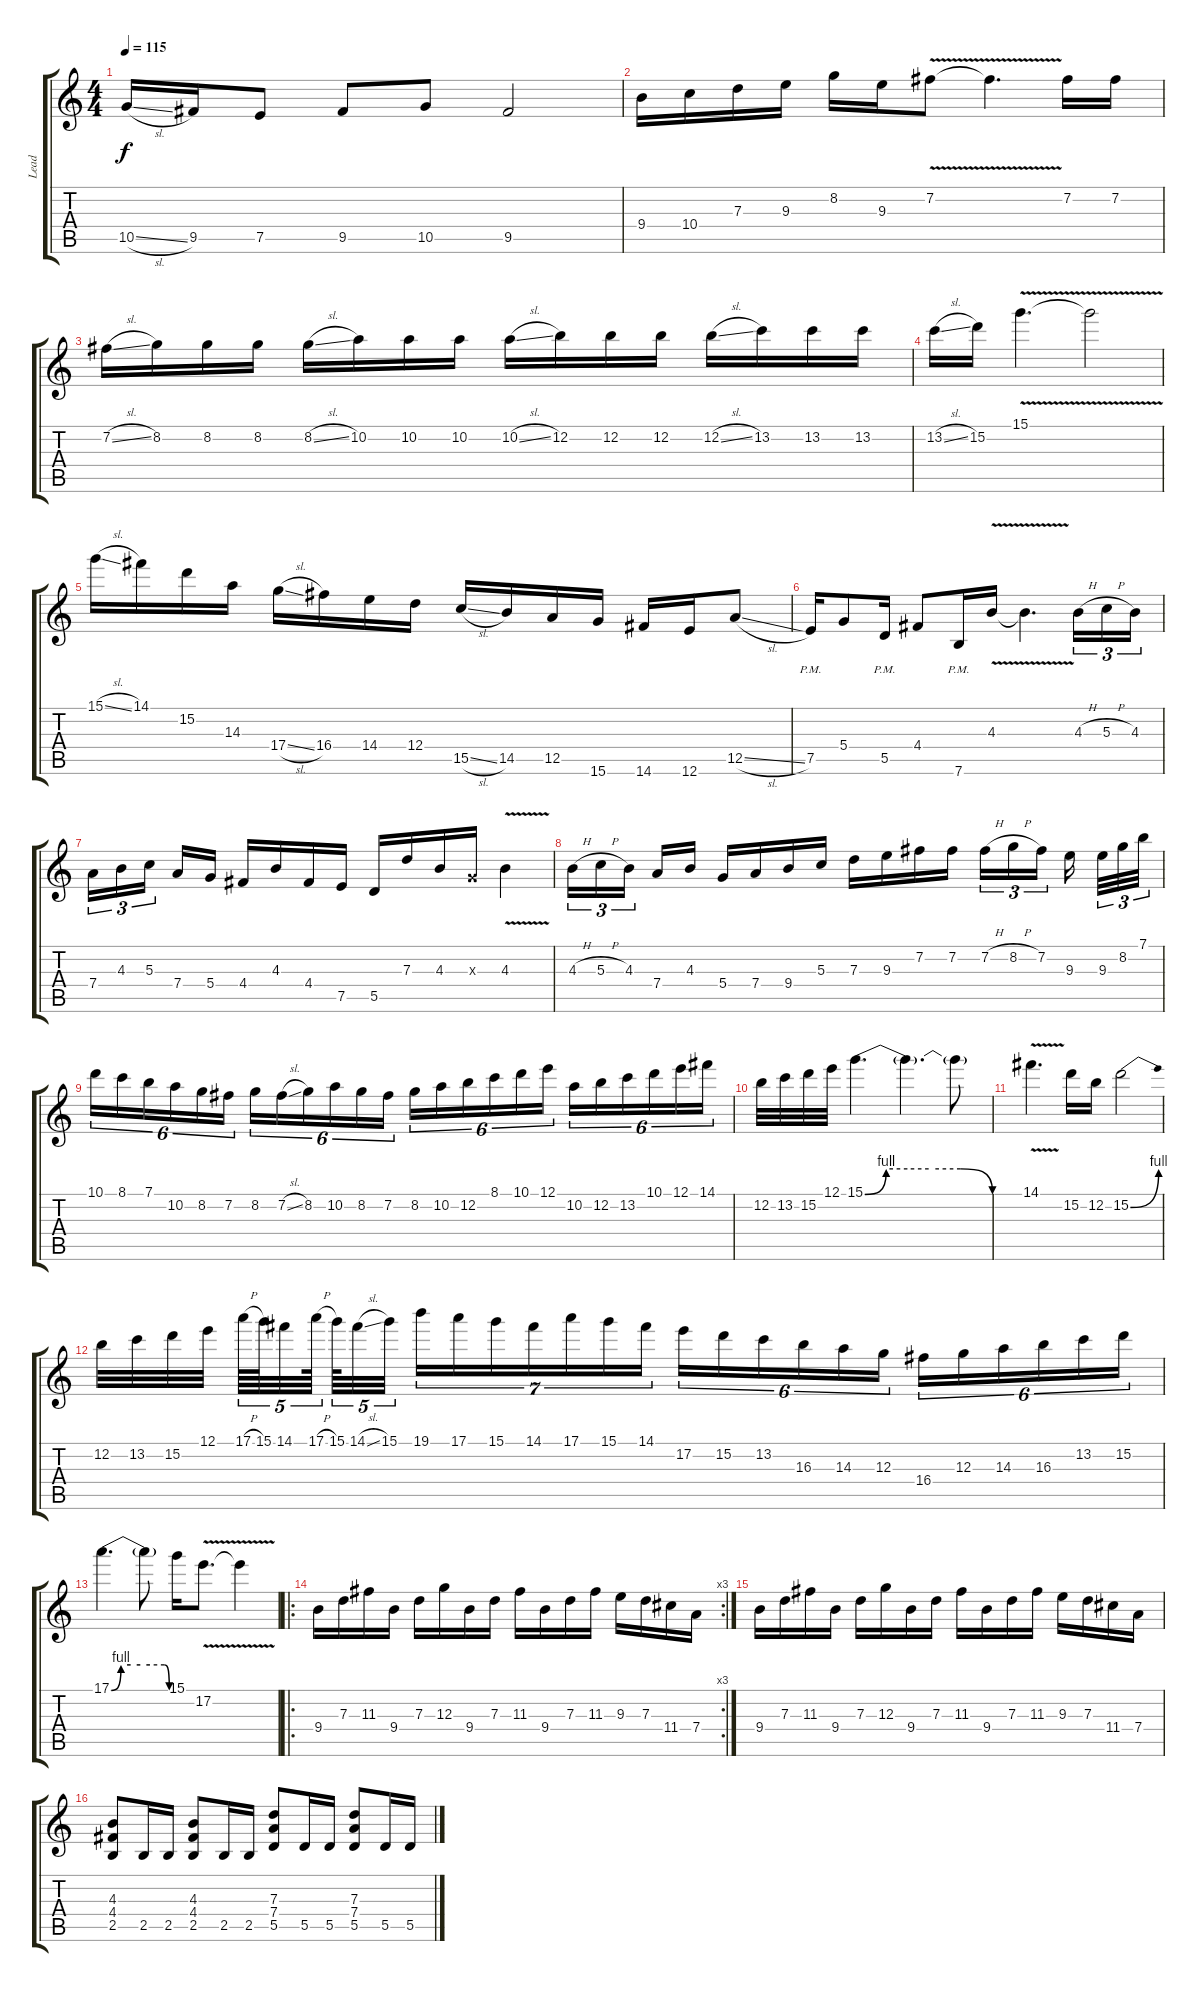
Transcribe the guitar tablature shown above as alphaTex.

\track ("Lead" "Lead") {instrument distortionguitar}
\staff {score tabs}
\tuning (E4 B3 G3 D3 A2 E2) {hide}
\ts (4 4)
\tempo 115
\clef g2
\ks c
10.5{sl}.16{dy f} 9.5.16 7.5.8 9.5.8 10.5.8 9.5.2 |
9.4.16 10.4.16 7.3.16 9.3.16 8.2.16 9.3.16 7.2{v}.8 7.2{t}.4{d} 7.2.16 7.2.16 |
7.2{sl}.16 8.2.16 8.2.16 8.2.16 8.2{sl}.16 10.2.16 10.2.16 10.2.16 10.2{sl}.16 12.2.16 12.2.16 12.2.16 12.2{sl}.16 13.2.16 13.2.16 13.2.16 |
13.2{sl}.16 15.2.16 15.1{v}.4{d} 15.1{t}.2 |
15.1{sl}.16 14.1.16 15.2.16 14.3.16 17.4{sl}.16 16.4.16 14.4.16 12.4.16 15.5{sl}.16 14.5.16 12.5.16 15.6.16 14.6.16 12.6.16 12.5{sl}.8 |
7.5{pm}.16 5.4.8 5.5{pm}.16 4.4.8 7.6{pm}.16 4.3{v}.16 4.3{t}.4{d} 4.3{h}.16{tu (3 2)} 5.3{h}.16{tu (3 2)} 4.3.16{tu (3 2)} |
7.4.16{tu (3 2)} 4.3.16{tu (3 2)} 5.3.16{tu (3 2)} 7.4.16 5.4.16 4.4.16 4.3.16 4.4.16 7.5.16 5.5.16 7.3.16 4.3.16 0.3{x}.16 4.3{v}.4 |
4.3{h}.16{tu (3 2)} 5.3{h}.16{tu (3 2)} 4.3.16{tu (3 2)} 7.4.16 4.3.16 5.4.16 7.4.16 9.4.16 5.3.16 7.3.16 9.3.16 7.2.16 7.2.16 7.2{h}.16{tu (3 2)} 8.2{h}.16{tu (3 2)} 7.2.16{tu (3 2)} 9.3.16 9.3.32{tu (3 2)} 8.2.32{tu (3 2)} 7.1.32{tu (3 2)} |
10.1.16{tu (6 4)} 8.1.16{tu (6 4)} 7.1.16{tu (6 4)} 10.2.16{tu (6 4)} 8.2.16{tu (6 4)} 7.2.16{tu (6 4)} 8.2.16{tu (6 4)} 7.2{sl}.16{tu (6 4)} 8.2.16{tu (6 4)} 10.2.16{tu (6 4)} 8.2.16{tu (6 4)} 7.2.16{tu (6 4)} 8.2.16{tu (6 4)} 10.2.16{tu (6 4)} 12.2.16{tu (6 4)} 8.1.16{tu (6 4)} 10.1.16{tu (6 4)} 12.1.16{tu (6 4)} 10.2.16{tu (6 4)} 12.2.16{tu (6 4)} 13.2.16{tu (6 4)} 10.1.16{tu (6 4)} 12.1.16{tu (6 4)} 14.1.16{tu (6 4)} |
12.2.32 13.2.32 15.2.32 12.1.32 15.1{be (custom 0 0 10 4 20 4 30 4 45 4 60 0)}.4{d} 15.1{t}.4{d} 15.1{t}.8 |
14.1{v}.4{d} 15.2.16 12.2.16 15.2{be (bend 0 0 60 4)}.2 |
12.2.32 13.2.32 15.2.32 12.1.32 17.1{h}.64{tu (5 4)} 15.1.64{tu (5 4)} 14.1.32{tu (5 4)} 17.1{h}.64{tu (5 4)} 15.1.64{tu (5 4)} 14.1{sl}.32{tu (5 4)} 15.1.32{tu (5 4)} 19.1.16{tu (7 4)} 17.1.16{tu (7 4)} 15.1.16{tu (7 4)} 14.1.16{tu (7 4)} 17.1.16{tu (7 4)} 15.1.16{tu (7 4)} 14.1.16{tu (7 4)} 17.2.16{tu (6 4)} 15.2.16{tu (6 4)} 13.2.16{tu (6 4)} 16.3.16{tu (6 4)} 14.3.16{tu (6 4)} 12.3.16{tu (6 4)} 16.4.16{tu (6 4)} 12.3.16{tu (6 4)} 14.3.16{tu (6 4)} 16.3.16{tu (6 4)} 13.2.16{tu (6 4)} 15.2.16{tu (6 4)} |
17.1{be (custom 0 0 10 4 20 4 30 4 40 4 55 4 60 0)}.4{d} 17.1{t}.8 15.1.16 17.2{v}.8{d} 17.2{t}.4 |
\ro
\rc 3
9.4.16{volume 12} 7.3.16 11.3.16 9.4.16 7.3.16 12.3.16 9.4.16 7.3.16 11.3.16 9.4.16 7.3.16 11.3.16 9.3.16 7.3.16 11.4.16 7.4.16 |
9.4.16 7.3.16 11.3.16 9.4.16 7.3.16 12.3.16 9.4.16 7.3.16 11.3.16 9.4.16 7.3.16 11.3.16 9.3.16 7.3.16 11.4.16 7.4.16 |
(4.3 4.4 2.5).8 2.5.16 2.5.16 (4.3 4.4 2.5).8 2.5.16 2.5.16 (7.3 7.4 5.5).8 5.5.16 5.5.16 (7.3 7.4 5.5).8 5.5.16 5.5.16
